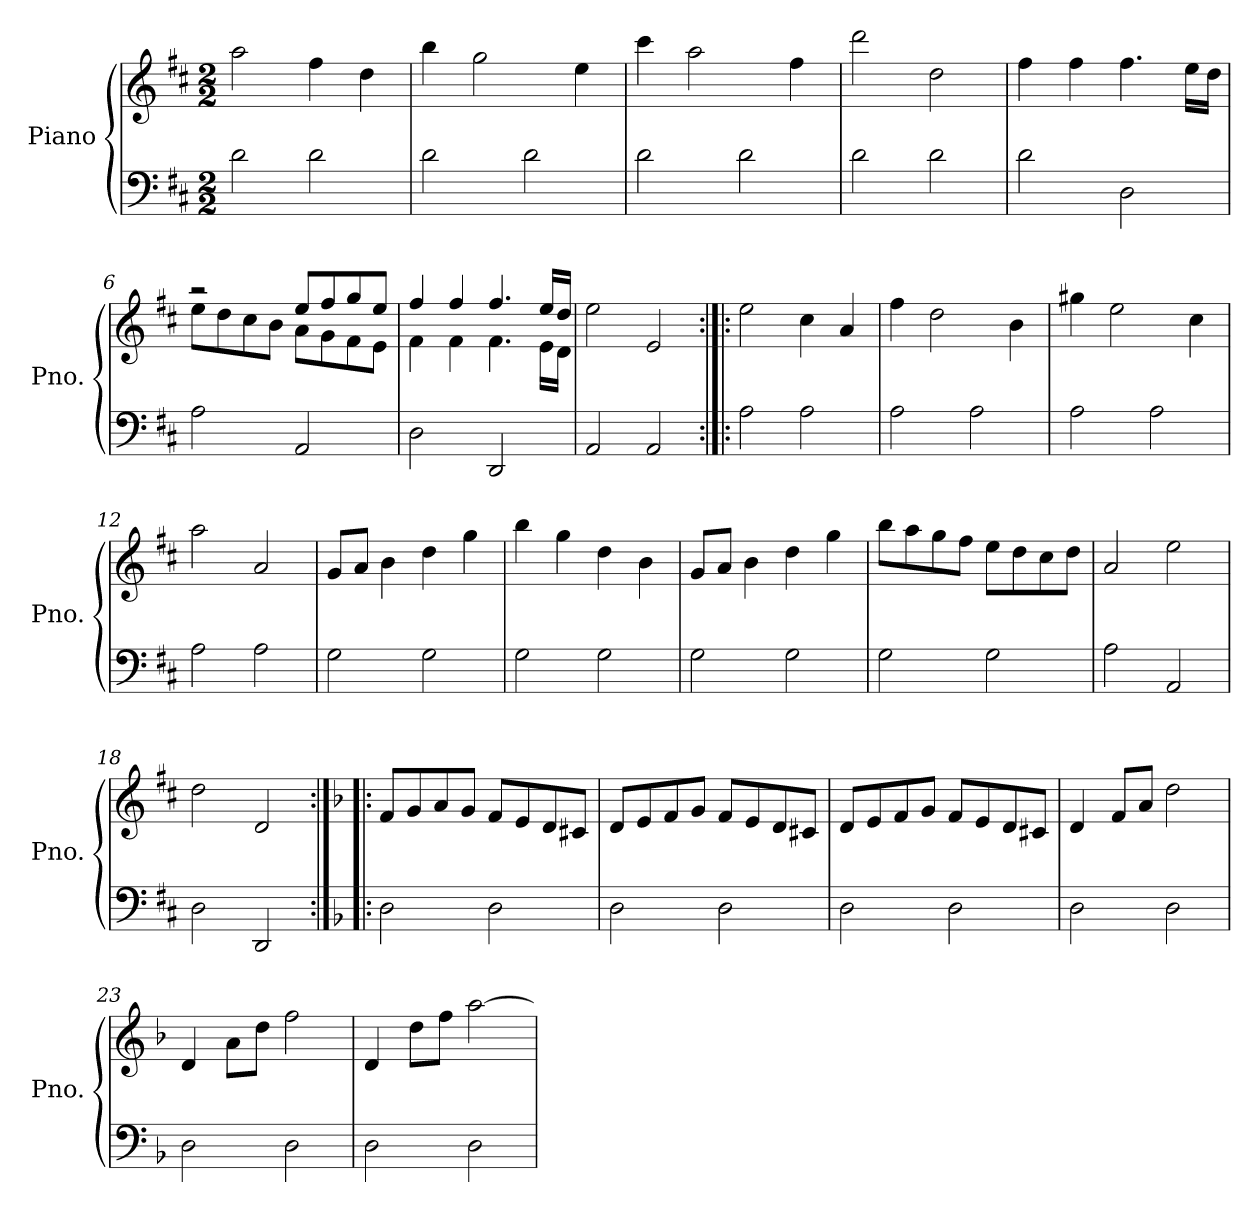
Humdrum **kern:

**kern	**kern
*part1	*part1
*staff2	*staff1
*I"Piano	*
*I'Pno.	*
*clefF4	*clefG2
*k[f#c#]	*k[f#c#]
*M2/2	*M2/2
*MM280	*MM280
=1	=1
2d\	2aa\
2d\	4ff#\
.	4dd\
=2	=2
2d\	4bb\
.	2gg\
2d\	.
.	4ee\
=3	=3
2d\	4ccc#\
.	2aa\
2d\	.
.	4ff#\
=4	=4
2d\	2ddd\
2d\	2dd\
=5	=5
2d\	4ff#\
.	4ff#\
2D\	4.ff#\
.	16ee\LL
.	16dd\JJ
=6	=6
*	*^
2A\	2r	8ee\L
.	.	8dd\
.	.	8cc#\
.	.	8b\J
2AA/	8ee/L	8a\L
.	8ff#/	8g\
.	8gg/	8f#\
.	8ee/J	8e\J
=7	=7	=7
2D\	4ff#/	4f#\
.	4ff#/	4f#\
2DD/	4.ff#/	4.f#\
.	16ee/LL	16e\LL
.	16dd/JJ	16d\JJ
*	*v	*v
=8	=8
2AA/	2ee\
2AA/	2e/
=9:|!|:	=9:|!|:
2A\	2ee\
2A\	4cc#\
.	4a/
!!LO:LB:g=z
=10	=10
2A\	4ff#\
.	2dd\
2A\	.
.	4b\
=11	=11
2A\	4gg#X\
.	2ee\
2A\	.
.	4cc#\
=12	=12
2A\	2aa\
2A\	2a/
=13	=13
2G\	8g/L
.	8a/J
.	4b\
2G\	4dd\
.	4gg\
=14	=14
2G\	4bb\
.	4gg\
2G\	4dd\
.	4b\
=15	=15
2G\	8g/L
.	8a/J
.	4b\
2G\	4dd\
.	4gg\
=16	=16
2G\	8bb\L
.	8aa\
.	8gg\
.	8ff#\J
2G\	8ee\L
.	8dd\
.	8cc#\
.	8dd\J
=17	=17
2A\	2a/
2AA/	2ee\
=18	=18
2D\	2dd\
2DD/	2d/
!!LO:LB:g=z
=19:|!|:	=19:|!|:
*k[b-]	*k[b-]
2D\	8f/L
.	8g/
.	8a/
.	8g/J
2D\	8f/L
.	8e/
.	8d/
.	8c#X/J
=20	=20
2D\	8d/L
.	8e/
.	8f/
.	8g/J
2D\	8f/L
.	8e/
.	8d/
.	8c#X/J
=21	=21
2D\	8d/L
.	8e/
.	8f/
.	8g/J
2D\	8f/L
.	8e/
.	8d/
.	8c#X/J
=22	=22
2D\	4d/
.	8f/L
.	8a/J
2D\	2dd\
=23	=23
2D\	4d/
.	8a\L
.	8dd\J
2D\	2ff\
=24	=24
2D\	4d/
.	8dd\L
.	8ff\J
2D\	[2aa\
=	=
*-	*-
